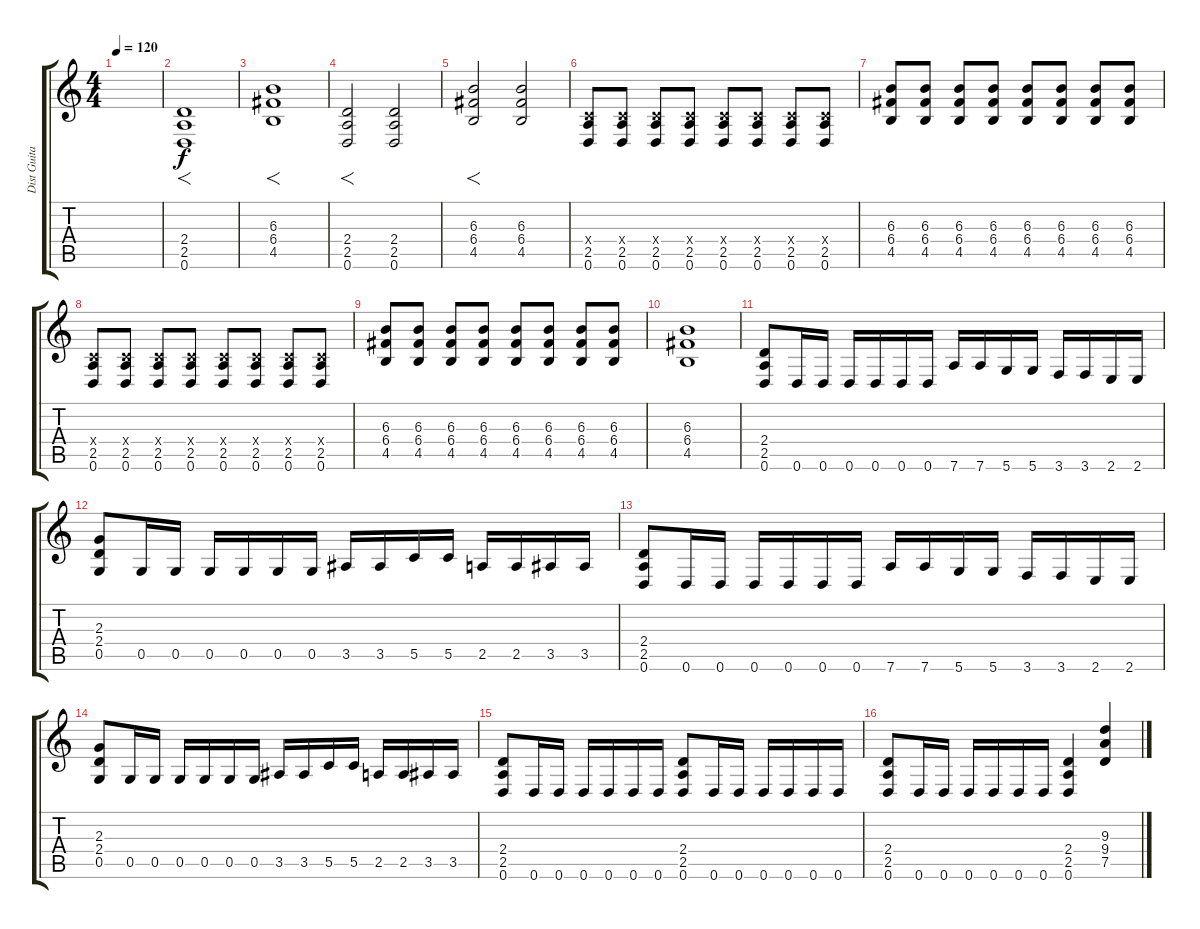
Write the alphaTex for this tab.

\track ("Dist Guitar II" "Dist Guita") {instrument distortionguitar}
\staff {score tabs}
\tuning (D4 A3 F3 C3 G2 D2) {hide}
\ts (4 4)
\tempo 120
\clef g2
\ks c
|
(2.4 2.5 0.6).1{f} |
(6.3 6.4 4.5).1{f} |
(2.4 2.5 0.6).2{f} (2.4 2.5 0.6).2 |
(6.3 6.4 4.5).2{f} (6.3 6.4 4.5).2 |
(0.4{x} 2.5 0.6).8{volume 9} (0.4{x} 2.5 0.6).8{volume 13} (0.4{x} 2.5 0.6).8 (0.4{x} 2.5 0.6).8 (0.4{x} 2.5 0.6).8 (0.4{x} 2.5 0.6).8 (0.4{x} 2.5 0.6).8 (0.4{x} 2.5 0.6).8 |
(6.3 6.4 4.5).8 (6.3 6.4 4.5).8 (6.3 6.4 4.5).8 (6.3 6.4 4.5).8 (6.3 6.4 4.5).8 (6.3 6.4 4.5).8 (6.3 6.4 4.5).8 (6.3 6.4 4.5).8 |
(0.4{x} 2.5 0.6).8 (0.4{x} 2.5 0.6).8 (0.4{x} 2.5 0.6).8 (0.4{x} 2.5 0.6).8 (0.4{x} 2.5 0.6).8 (0.4{x} 2.5 0.6).8 (0.4{x} 2.5 0.6).8 (0.4{x} 2.5 0.6).8 |
(6.3 6.4 4.5).8 (6.3 6.4 4.5).8 (6.3 6.4 4.5).8 (6.3 6.4 4.5).8 (6.3 6.4 4.5).8 (6.3 6.4 4.5).8 (6.3 6.4 4.5).8 (6.3 6.4 4.5).8 |
(6.3 6.4 4.5).1 |
(2.4 2.5 0.6).8 0.6.16 0.6.16 0.6.16 0.6.16 0.6.16 0.6.16 7.6.16 7.6.16 5.6.16 5.6.16 3.6.16 3.6.16 2.6.16 2.6.16 |
(2.3 2.4 0.5).8 0.5.16 0.5.16 0.5.16 0.5.16 0.5.16 0.5.16 3.5.16 3.5.16 5.5.16 5.5.16 2.5.16 2.5.16 3.5.16 3.5.16 |
(2.4 2.5 0.6).8 0.6.16 0.6.16 0.6.16 0.6.16 0.6.16 0.6.16 7.6.16 7.6.16 5.6.16 5.6.16 3.6.16 3.6.16 2.6.16 2.6.16 |
(2.3 2.4 0.5).8 0.5.16 0.5.16 0.5.16 0.5.16 0.5.16 0.5.16 3.5.16 3.5.16 5.5.16 5.5.16 2.5.16 2.5.16 3.5.16 3.5.16 |
(2.4 2.5 0.6).8 0.6.16 0.6.16 0.6.16 0.6.16 0.6.16 0.6.16 (2.4 2.5 0.6).8 0.6.16 0.6.16 0.6.16 0.6.16 0.6.16 0.6.16 |
(2.4 2.5 0.6).8 0.6.16 0.6.16 0.6.16 0.6.16 0.6.16 0.6.16 (2.4 2.5 0.6).4 (9.3 9.4 7.5).4
